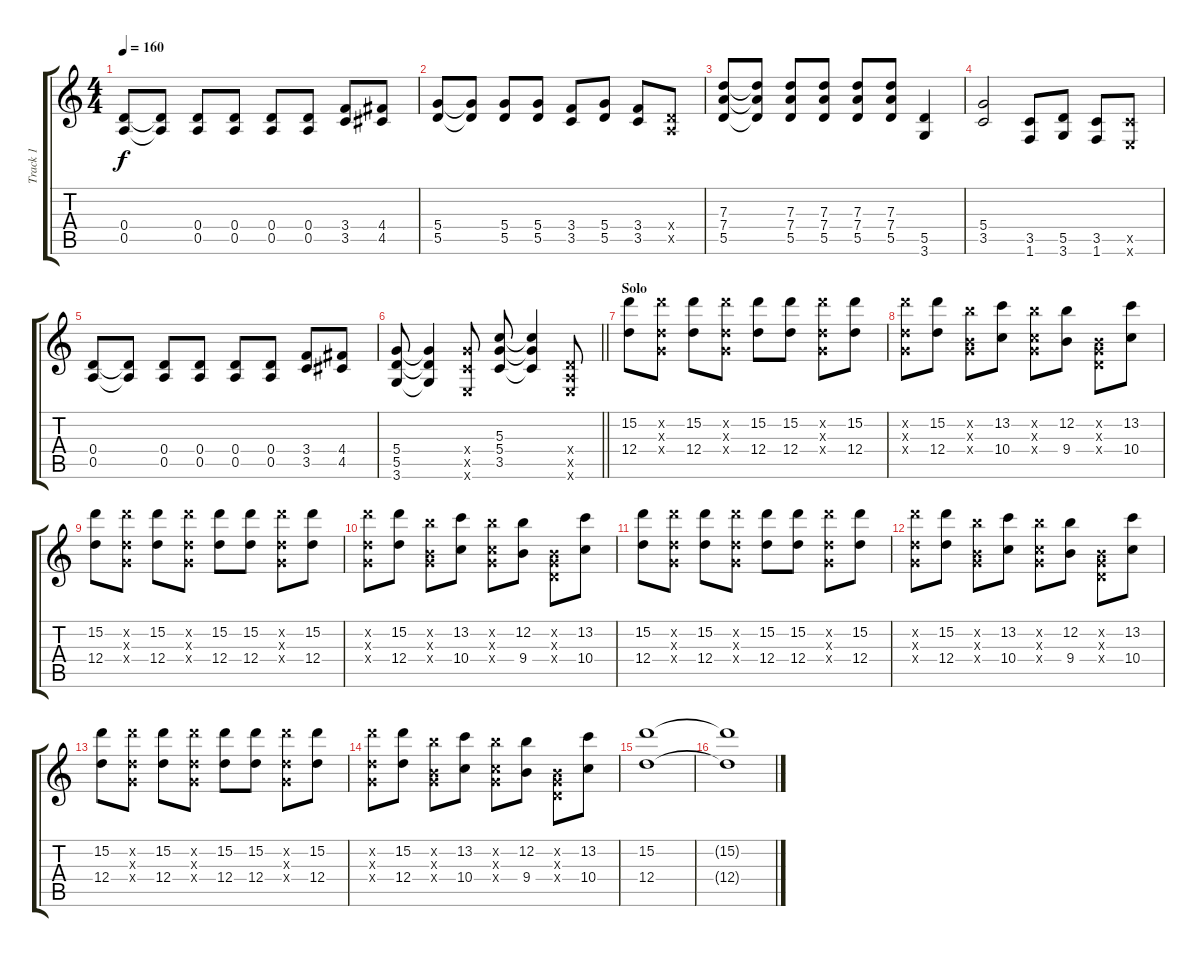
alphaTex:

\track ("Track 1" "Track 1") {instrument distortionguitar}
\staff {score tabs}
\tuning (E4 B3 G3 D3 A2 E2) {hide}
\ts (4 4)
\tempo 160
\clef g2
\ks c
(0.4 0.5).8{dy f} (0.4{t} 0.5{t}).8 (0.4 0.5).8 (0.4 0.5).8 (0.4 0.5).8 (0.4 0.5).8 (3.4 3.5).8 (4.4 4.5).8 |
(5.4 5.5).8 (5.4{t} 5.5{t}).8 (5.4 5.5).8 (5.4 5.5).8 (3.4 3.5).8 (5.4 5.5).8 (3.4 3.5).8 (0.4{x} 0.5{x}).8 |
(7.3 7.4 5.5).8 (7.3{t} 7.4{t} 5.5{t}).8 (7.3 7.4 5.5).8 (7.3 7.4 5.5).8 (7.3 7.4 5.5).8 (7.3 7.4 5.5).8 (5.5 3.6).4 |
(5.4 3.5).2 (3.5 1.6).8 (5.5 3.6).8 (3.5 1.6).8 (3.5{x} 0.6{x}).8 |
(0.4 0.5).8 (0.4{t} 0.5{t}).8 (0.4 0.5).8 (0.4 0.5).8 (0.4 0.5).8 (0.4 0.5).8 (3.4 3.5).8 (4.4 4.5).8 |
\barLineRight lightlight
(5.4 5.5 3.6).8 (5.4{t} 5.5{t} 3.6{t}).4 (5.4{x} 3.5{x} 0.6{x}).8 (5.3 5.4 3.5).8 (5.3{t} 5.4{t} 3.5{t}).4 (0.4{x} 0.5{x} 0.6{x}).8 |
\section ("" "Solo")
(15.2 12.4).8 (15.2{x} 0.3{x} 12.4{x}).8 (15.2 12.4).8 (15.2{x} 0.3{x} 12.4{x}).8 (15.2 12.4).8 (15.2 12.4).8 (15.2{x} 0.3{x} 12.4{x}).8 (15.2 12.4).8 |
(15.2{x} 0.3{x} 12.4{x}).8 (15.2 12.4).8 (12.2{x} 0.3{x} 9.4{x}).8 (13.2 10.4).8 (12.2{x} 0.3{x} 10.4{x}).8 (12.2 9.4).8 (0.2{x} 0.3{x} 0.4{x}).8 (13.2 10.4).8 |
(15.2 12.4).8 (15.2{x} 0.3{x} 12.4{x}).8 (15.2 12.4).8 (15.2{x} 0.3{x} 12.4{x}).8 (15.2 12.4).8 (15.2 12.4).8 (15.2{x} 0.3{x} 12.4{x}).8 (15.2 12.4).8 |
(15.2{x} 0.3{x} 12.4{x}).8 (15.2 12.4).8 (12.2{x} 0.3{x} 9.4{x}).8 (13.2 10.4).8 (12.2{x} 0.3{x} 10.4{x}).8 (12.2 9.4).8 (0.2{x} 0.3{x} 0.4{x}).8 (13.2 10.4).8 |
(15.2 12.4).8 (15.2{x} 0.3{x} 12.4{x}).8 (15.2 12.4).8 (15.2{x} 0.3{x} 12.4{x}).8 (15.2 12.4).8 (15.2 12.4).8 (15.2{x} 0.3{x} 12.4{x}).8 (15.2 12.4).8 |
(15.2{x} 0.3{x} 12.4{x}).8 (15.2 12.4).8 (12.2{x} 0.3{x} 9.4{x}).8 (13.2 10.4).8 (12.2{x} 0.3{x} 10.4{x}).8 (12.2 9.4).8 (0.2{x} 0.3{x} 0.4{x}).8 (13.2 10.4).8 |
(15.2 12.4).8 (15.2{x} 0.3{x} 12.4{x}).8 (15.2 12.4).8 (15.2{x} 0.3{x} 12.4{x}).8 (15.2 12.4).8 (15.2 12.4).8 (15.2{x} 0.3{x} 12.4{x}).8 (15.2 12.4).8 |
(15.2{x} 0.3{x} 12.4{x}).8 (15.2 12.4).8 (12.2{x} 0.3{x} 9.4{x}).8 (13.2 10.4).8 (12.2{x} 0.3{x} 10.4{x}).8 (12.2 9.4).8 (0.2{x} 0.3{x} 0.4{x}).8 (13.2 10.4).8 |
(15.2 12.4).1 |
(15.2{t} 12.4{t}).1
